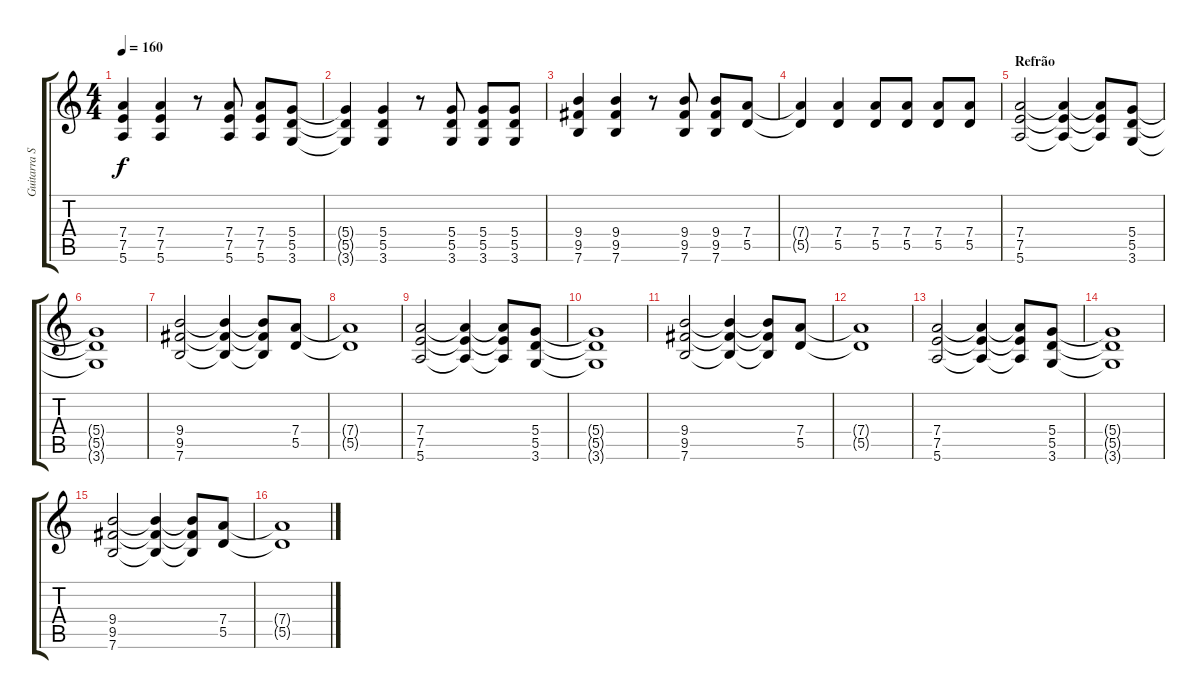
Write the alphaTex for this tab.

\track ("Guitarra Solo" "Guitarra S") {instrument distortionguitar}
\staff {score tabs}
\tuning (E4 B3 G3 D3 A2 E2) {hide}
\ts (4 4)
\tempo 160
\clef g2
\ks c
(7.4 7.5 5.6).4{dy f} (7.4 7.5 5.6).4 r.8 (7.4 7.5 5.6).8 (7.4 7.5 5.6).8 (5.4 5.5 3.6).8 |
(5.4{t} 5.5{t} 3.6{t}).4 (5.4 5.5 3.6).4 r.8 (5.4 5.5 3.6).8 (5.4 5.5 3.6).8 (5.4 5.5 3.6).8 |
(9.4 9.5 7.6).4 (9.4 9.5 7.6).4 r.8 (9.4 9.5 7.6).8 (9.4 9.5 7.6).8 (7.4 5.5).8 |
(7.4{t} 5.5{t}).4 (7.4 5.5).4 (7.4 5.5).8 (7.4 5.5).8 (7.4 5.5).8 (7.4 5.5).8 |
\section ("" "Refrão")
(7.4 7.5 5.6).2 (7.4{t} 7.5{t} 5.6{t}).4 (7.4{t} 7.5{t} 5.6{t}).8 (5.4 5.5 3.6).8 |
(5.4{t} 5.5{t} 3.6{t}).1 |
(9.4 9.5 7.6).2 (9.4{t} 9.5{t} 7.6{t}).4 (9.4{t} 9.5{t} 7.6{t}).8 (7.4 5.5).8 |
(7.4{t} 5.5{t}).1 |
(7.4 7.5 5.6).2 (7.4{t} 7.5{t} 5.6{t}).4 (7.4{t} 7.5{t} 5.6{t}).8 (5.4 5.5 3.6).8 |
(5.4{t} 5.5{t} 3.6{t}).1 |
(9.4 9.5 7.6).2 (9.4{t} 9.5{t} 7.6{t}).4 (9.4{t} 9.5{t} 7.6{t}).8 (7.4 5.5).8 |
(7.4{t} 5.5{t}).1 |
(7.4 7.5 5.6).2 (7.4{t} 7.5{t} 5.6{t}).4 (7.4{t} 7.5{t} 5.6{t}).8 (5.4 5.5 3.6).8 |
(5.4{t} 5.5{t} 3.6{t}).1 |
(9.4 9.5 7.6).2 (9.4{t} 9.5{t} 7.6{t}).4 (9.4{t} 9.5{t} 7.6{t}).8 (7.4 5.5).8 |
(7.4{t} 5.5{t}).1
